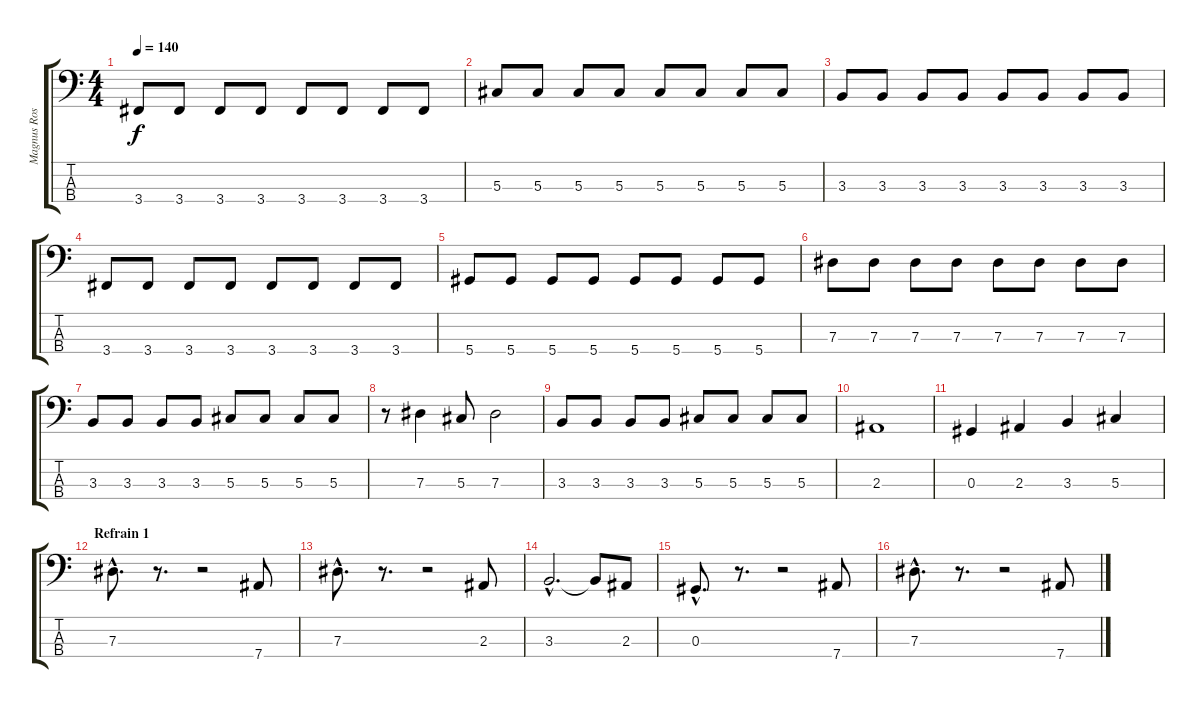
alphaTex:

\track ("Magnus Rosén :: Bass" "Magnus Ros") {instrument electricbassfinger}
\staff {score tabs}
\tuning (Gb2 Db2 Ab1 Eb1) {hide}
\ts (4 4)
\tempo 140
\clef f4
\ks c
3.4.8{dy f} 3.4.8 3.4.8 3.4.8 3.4.8 3.4.8 3.4.8 3.4.8 |
5.3.8 5.3.8 5.3.8 5.3.8 5.3.8 5.3.8 5.3.8 5.3.8 |
3.3.8 3.3.8 3.3.8 3.3.8 3.3.8 3.3.8 3.3.8 3.3.8 |
3.4.8 3.4.8 3.4.8 3.4.8 3.4.8 3.4.8 3.4.8 3.4.8 |
5.4.8 5.4.8 5.4.8 5.4.8 5.4.8 5.4.8 5.4.8 5.4.8 |
7.3.8 7.3.8 7.3.8 7.3.8 7.3.8 7.3.8 7.3.8 7.3.8 |
3.3.8 3.3.8 3.3.8 3.3.8 5.3.8 5.3.8 5.3.8 5.3.8 |
r.8 7.3.4 5.3.8 7.3.2 |
3.3.8 3.3.8 3.3.8 3.3.8 5.3.8 5.3.8 5.3.8 5.3.8 |
2.3.1 |
0.3.4 2.3.4 3.3.4 5.3.4 |
\section ("" "Refrain 1")
7.3{hac}.8{d} r.8{d} r.2 7.4.8 |
7.3{hac}.8{d} r.8{d} r.2 2.3.8 |
3.3{hac}.2{d} 3.3{t}.8 2.3.8 |
0.3{hac}.8{d} r.8{d} r.2 7.4.8 |
7.3{hac}.8{d} r.8{d} r.2 7.4.8
